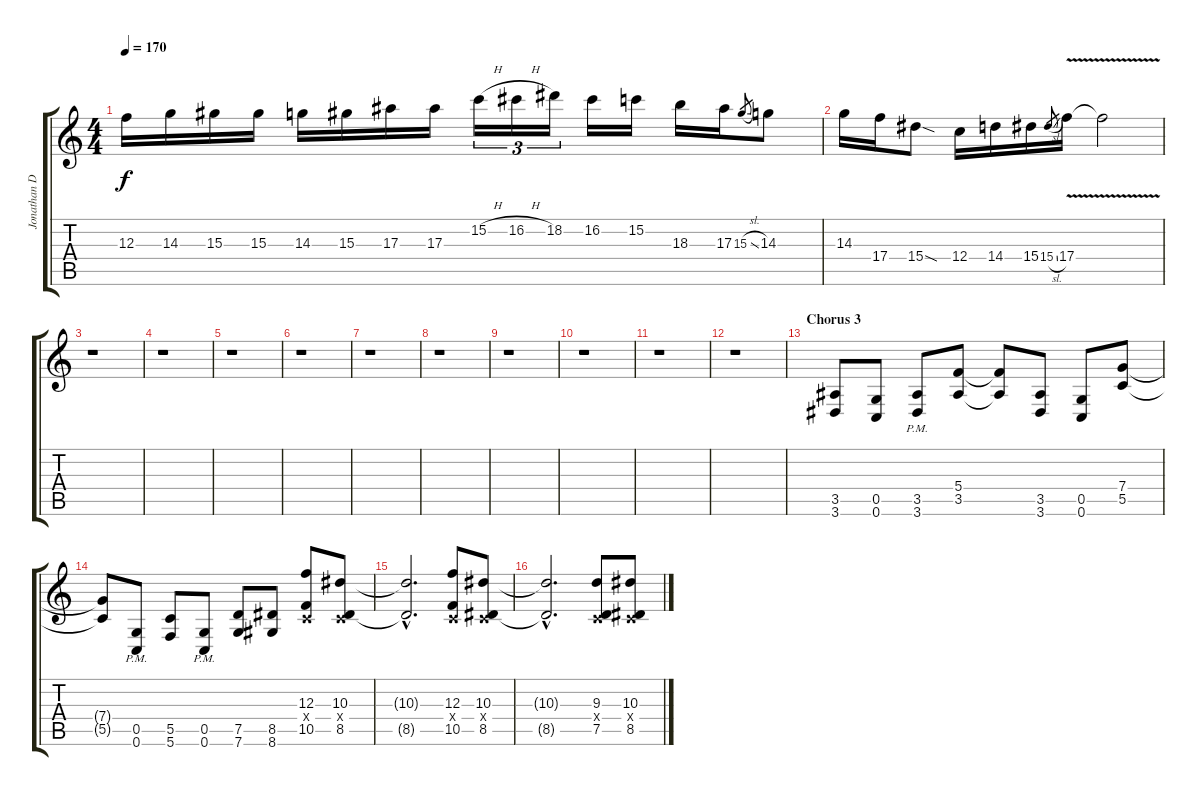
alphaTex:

\track ("Jonathan Donais" "Jonathan D") {instrument distortionguitar}
\staff {score tabs}
\tuning (D4 A3 F3 C3 G2 C2) {hide}
\ts (4 4)
\tempo 170
\clef g2
\ks c
12.3.16{dy f} 14.3.16 15.3.16 15.3.16 14.3.16 15.3.16 17.3.16 17.3.16 15.2{h}.16{tu (3 2)} 16.2{h}.16{tu (3 2)} 18.2.16{tu (3 2)} 16.2.16 15.2.16 18.3.16 17.3.16 15.3{sl}.8{gr} 14.3.8 |
14.3.16 17.4.16 15.4{sod}.8 12.4.16 14.4.16 15.4.16 15.4{sl}.8{gr} 17.4{v}.16 17.4{t}.2 |
r.1 |
r.1 |
r.1 |
r.1 |
r.1 |
r.1 |
r.1 |
r.1 |
r.1 |
r.1 |
\section ("" "Chorus 3")
(3.5 3.6).8 (0.5 0.6).8 (3.5{pm} 3.6{pm}).8 (5.4 3.5).8 (5.4{t} 3.5{t}).8 (3.5 3.6).8 (0.5 0.6).8 (7.4 5.5).8 |
(7.4{t} 5.5{t}).8 (0.5{pm} 0.6{pm}).8 (5.5 5.6).8 (0.5{pm} 0.6{pm}).8 (7.5 7.6).8 (8.5 8.6).8 (12.3 0.4{x} 10.5).8 (10.3 0.4{x} 8.5).8 |
(10.3{hac t} 8.5{hac t}).2{d} (12.3 0.4{x} 10.5).8 (10.3 0.4{x} 8.5).8 |
(10.3{hac t} 8.5{hac t}).2{d} (9.3 0.4{x} 7.5).8 (10.3 0.4{x} 8.5).8
